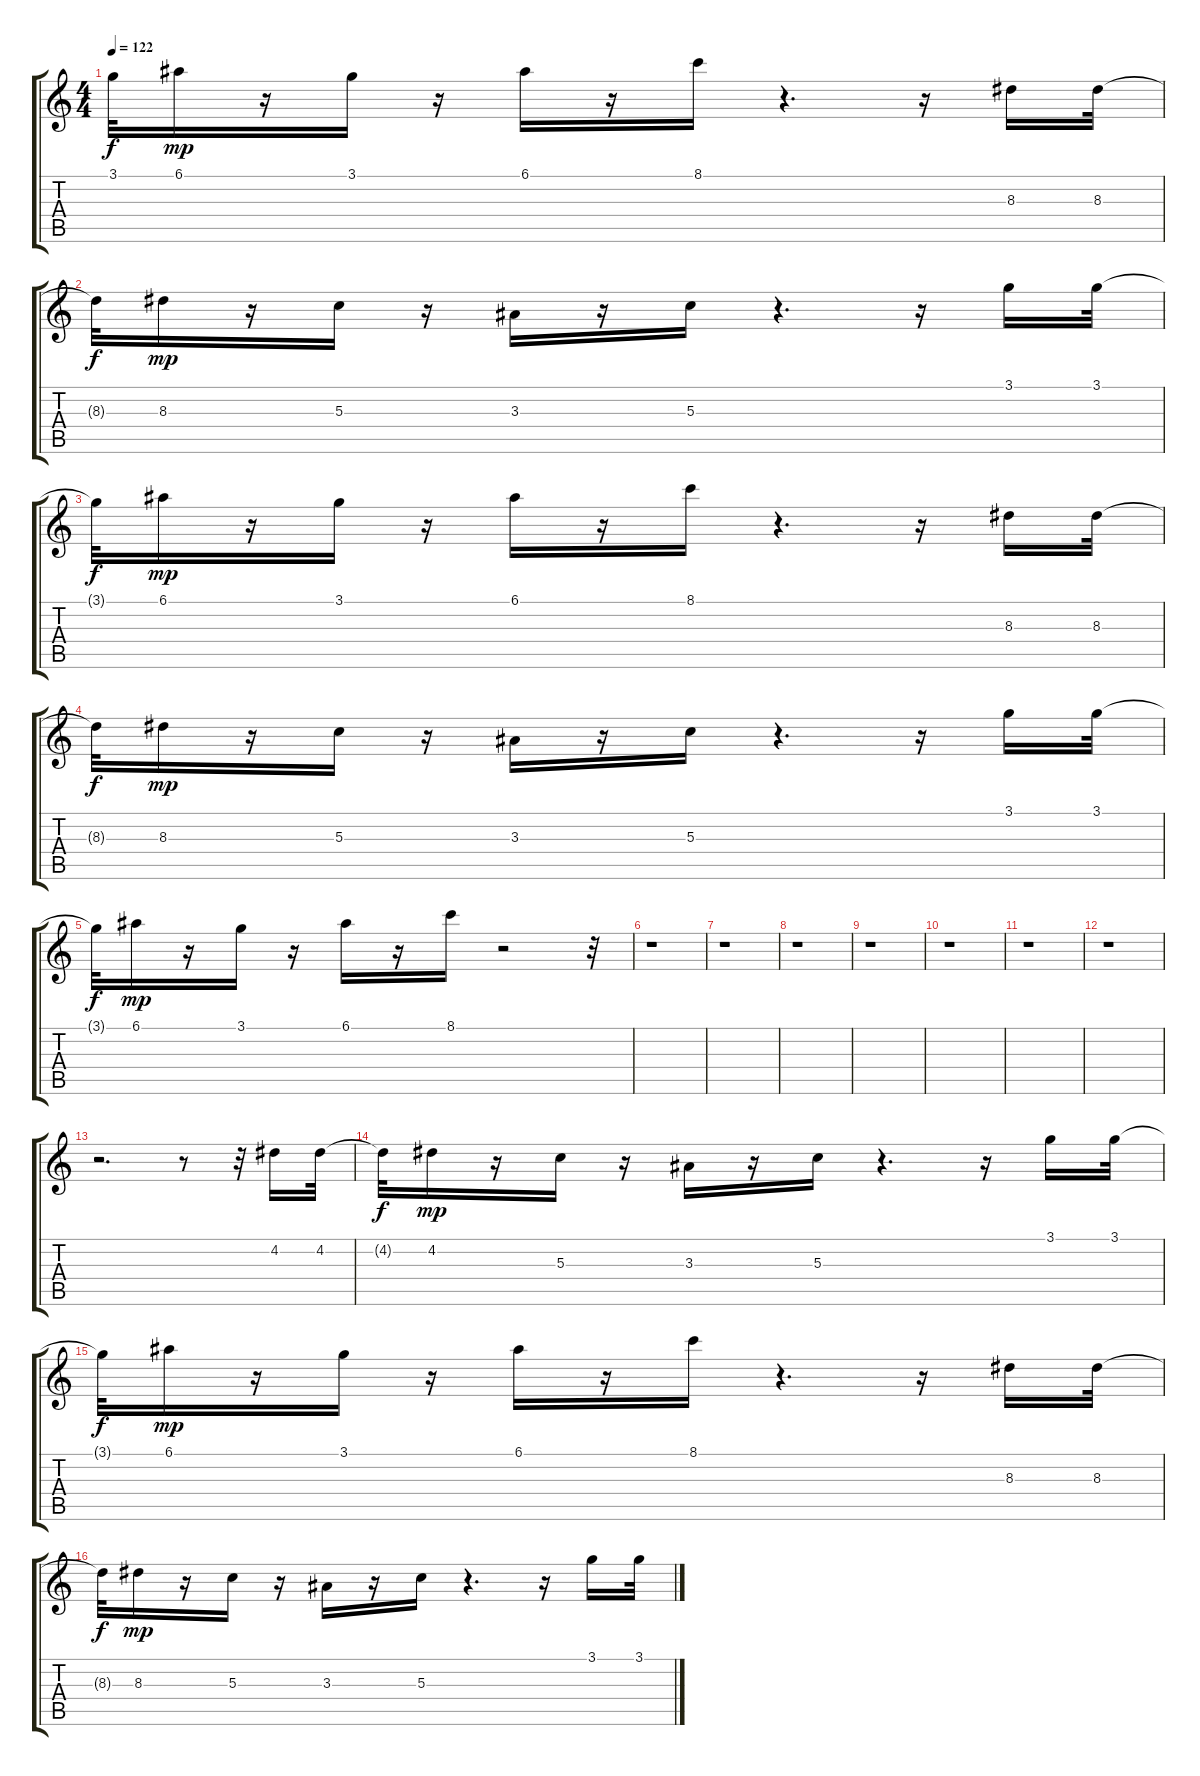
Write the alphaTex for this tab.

\track "" {instrument acousticguitarsteel}
\staff {score tabs}
\tuning (E4 B3 G3 D3 A2 E2) {hide}
\ts (4 4)
\tempo 122
\clef g2
\ks c
3.1{t}.32{dy f} 6.1.16{dy mp} r.16 3.1.16 r.16 6.1.16 r.16 8.1.16 r.4{d} r.16 8.3.16 8.3.32 |
8.3{t}.32{dy f} 8.3.16{dy mp} r.16 5.3.16 r.16 3.3.16 r.16 5.3.16 r.4{d} r.16 3.1.16 3.1.32 |
3.1{t}.32{dy f} 6.1.16{dy mp} r.16 3.1.16 r.16 6.1.16 r.16 8.1.16 r.4{d} r.16 8.3.16 8.3.32 |
8.3{t}.32{dy f} 8.3.16{dy mp} r.16 5.3.16 r.16 3.3.16 r.16 5.3.16 r.4{d} r.16 3.1.16 3.1.32 |
3.1{t}.32{dy f} 6.1.16{dy mp} r.16 3.1.16 r.16 6.1.16 r.16 8.1.16 r.2 r.32 |
r.1 |
r.1 |
r.1 |
r.1 |
r.1 |
r.1 |
r.1 |
r.2{d} r.8 r.32 4.2.16 4.2.32 |
4.2{t}.32{dy f} 4.2.16{dy mp} r.16 5.3.16 r.16 3.3.16 r.16 5.3.16 r.4{d} r.16 3.1.16 3.1.32 |
3.1{t}.32{dy f} 6.1.16{dy mp} r.16 3.1.16 r.16 6.1.16 r.16 8.1.16 r.4{d} r.16 8.3.16 8.3.32 |
8.3{t}.32{dy f} 8.3.16{dy mp} r.16 5.3.16 r.16 3.3.16 r.16 5.3.16 r.4{d} r.16 3.1.16 3.1.32
